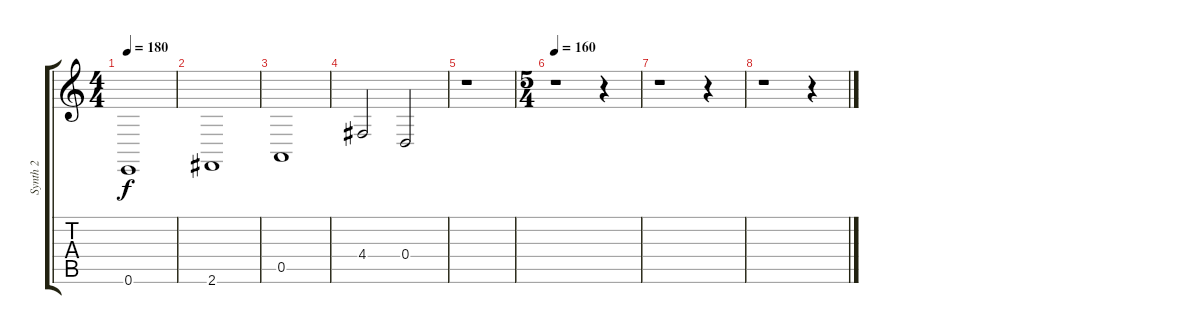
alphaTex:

\track ("Synth 2" "Synth 2") {instrument pad3polysynth}
\staff {score tabs}
\tuning (E4 B3 G3 D3 A2 E2) {hide}
\ts (4 4)
\tempo 180
\clef g2
\ks c
0.6.1{dy f} |
2.6.1 |
0.5.1 |
4.4.2 0.4.2 |
r.1 |
\ts (5 4)
\tempo 160
r.1 r.4 |
r.1 r.4 |
r.1 r.4
